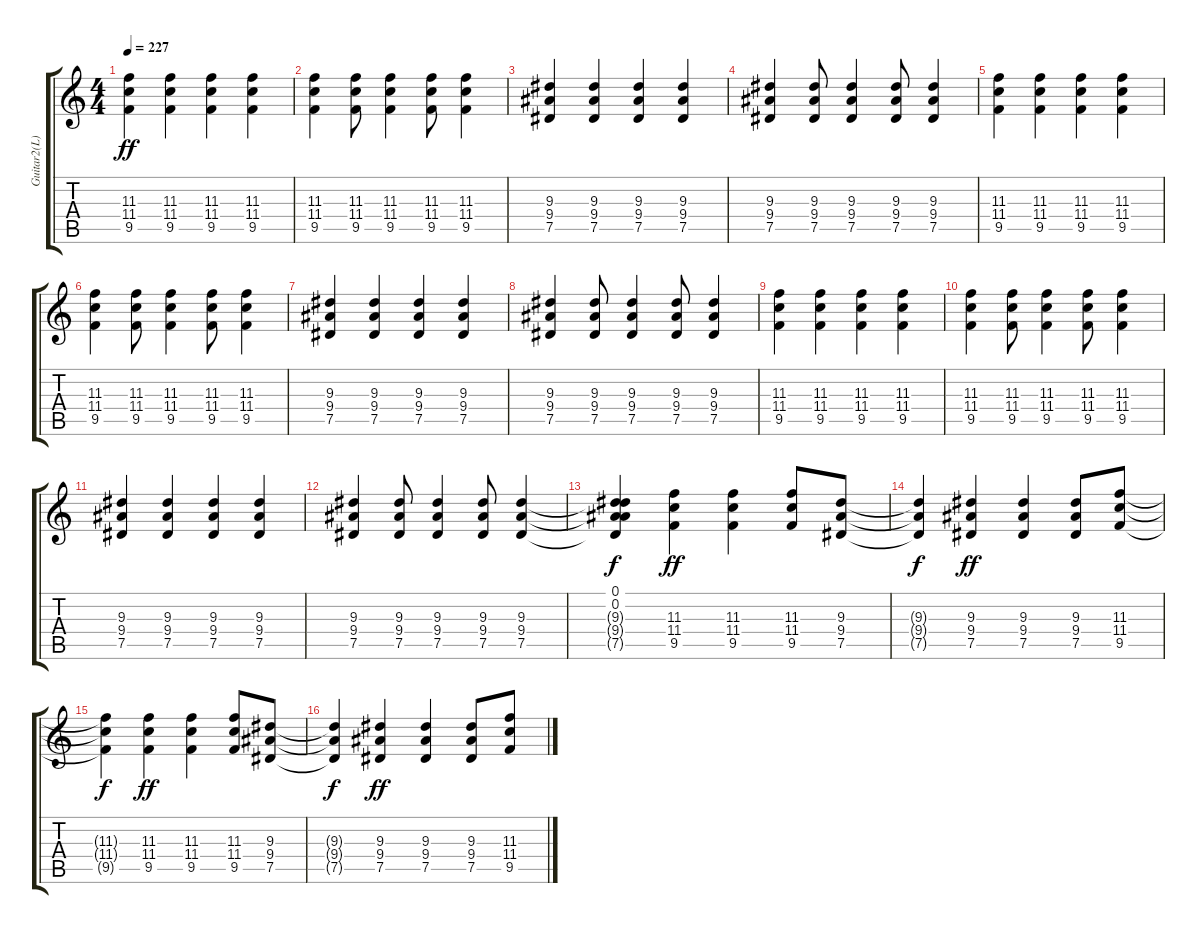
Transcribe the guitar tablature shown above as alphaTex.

\track ("Guitar2(L)" "Guitar2(L)") {instrument distortionguitar}
\staff {score tabs}
\tuning (Eb4 Bb3 Gb3 Db3 Ab2 Eb2) {hide}
\ts (4 4)
\tempo 227
\clef g2
\ks c
(11.3 11.4 9.5).4{dy ff} (11.3 11.4 9.5).4 (11.3 11.4 9.5).4 (11.3 11.4 9.5).4 |
(11.3 11.4 9.5).4 (11.3 11.4 9.5).8 (11.3 11.4 9.5).4 (11.3 11.4 9.5).8 (11.3 11.4 9.5).4 |
(9.3 9.4 7.5).4 (9.3 9.4 7.5).4 (9.3 9.4 7.5).4 (9.3 9.4 7.5).4 |
(9.3 9.4 7.5).4 (9.3 9.4 7.5).8 (9.3 9.4 7.5).4 (9.3 9.4 7.5).8 (9.3 9.4 7.5).4 |
(11.3 11.4 9.5).4 (11.3 11.4 9.5).4 (11.3 11.4 9.5).4 (11.3 11.4 9.5).4 |
(11.3 11.4 9.5).4 (11.3 11.4 9.5).8 (11.3 11.4 9.5).4 (11.3 11.4 9.5).8 (11.3 11.4 9.5).4 |
(9.3 9.4 7.5).4 (9.3 9.4 7.5).4 (9.3 9.4 7.5).4 (9.3 9.4 7.5).4 |
(9.3 9.4 7.5).4 (9.3 9.4 7.5).8 (9.3 9.4 7.5).4 (9.3 9.4 7.5).8 (9.3 9.4 7.5).4 |
(11.3 11.4 9.5).4 (11.3 11.4 9.5).4 (11.3 11.4 9.5).4 (11.3 11.4 9.5).4 |
(11.3 11.4 9.5).4 (11.3 11.4 9.5).8 (11.3 11.4 9.5).4 (11.3 11.4 9.5).8 (11.3 11.4 9.5).4 |
(9.3 9.4 7.5).4 (9.3 9.4 7.5).4 (9.3 9.4 7.5).4 (9.3 9.4 7.5).4 |
(9.3 9.4 7.5).4 (9.3 9.4 7.5).8 (9.3 9.4 7.5).4 (9.3 9.4 7.5).8 (9.3 9.4 7.5).4 |
(0.1 0.2 9.3{t} 9.4{t} 7.5{t}).4{dy f} (11.3 11.4 9.5).4{dy ff} (11.3 11.4 9.5).4 (11.3 11.4 9.5).8 (9.3 9.4 7.5).8 |
(9.3{t} 9.4{t} 7.5{t}).4{dy f} (9.3 9.4 7.5).4{dy ff} (9.3 9.4 7.5).4 (9.3 9.4 7.5).8 (11.3 11.4 9.5).8 |
(11.3{t} 11.4{t} 9.5{t}).4{dy f} (11.3 11.4 9.5).4{dy ff} (11.3 11.4 9.5).4 (11.3 11.4 9.5).8 (9.3 9.4 7.5).8 |
(9.3{t} 9.4{t} 7.5{t}).4{dy f} (9.3 9.4 7.5).4{dy ff} (9.3 9.4 7.5).4 (9.3 9.4 7.5).8 (11.3 11.4 9.5).8
